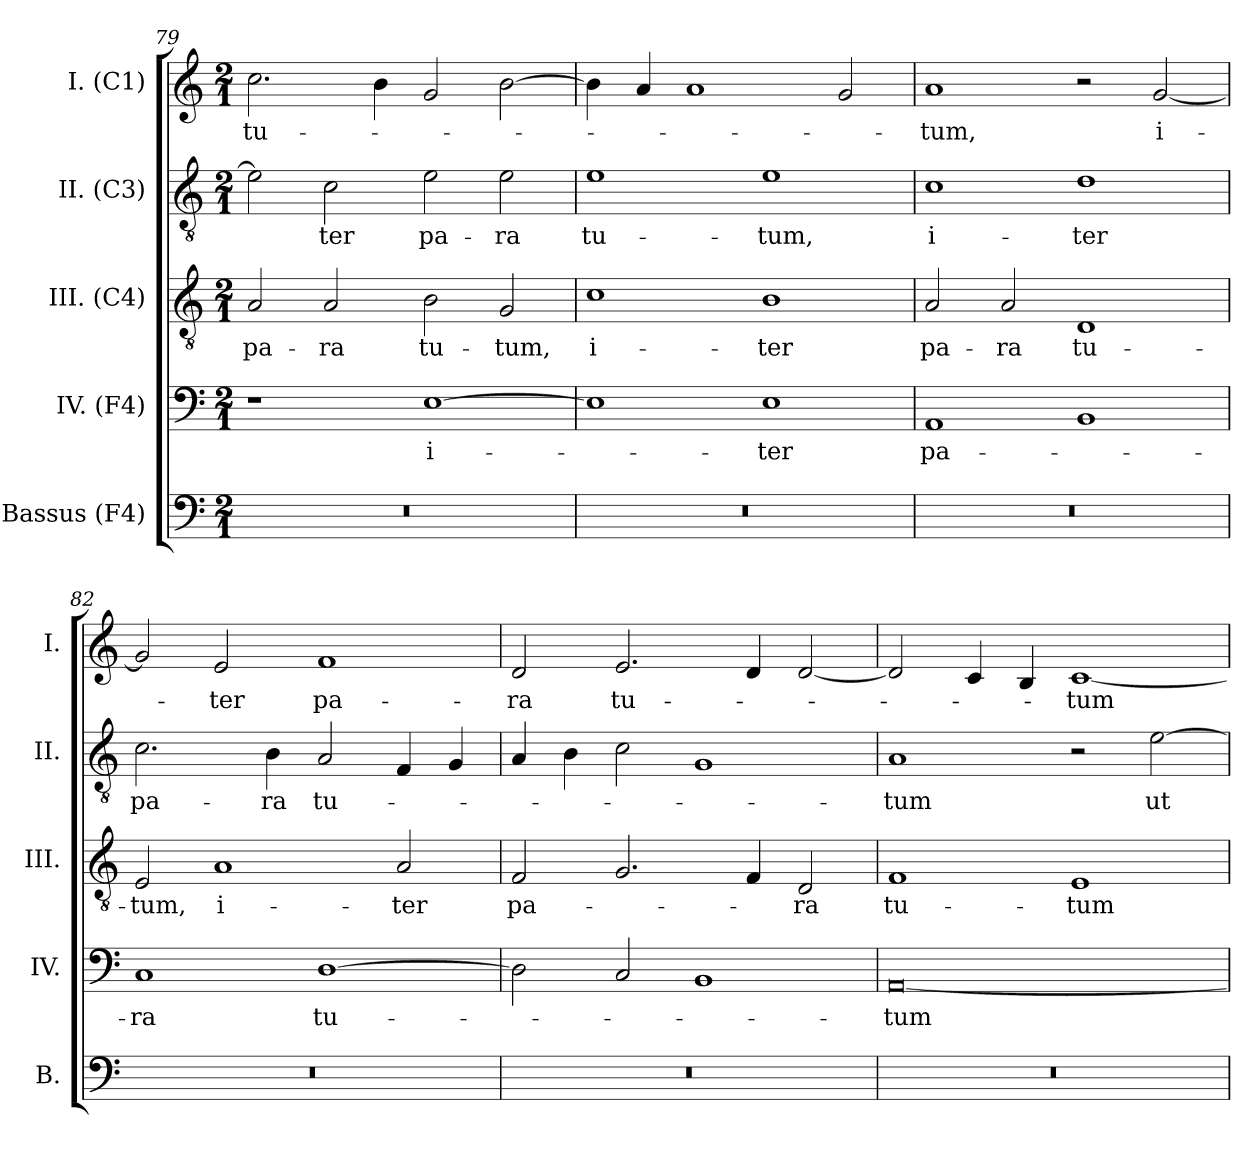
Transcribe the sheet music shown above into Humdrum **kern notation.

**kern	**kern	**text	**kern	**text	**kern	**text	**kern	**text
*part5	*part4	*part4	*part3	*part3	*part2	*part2	*part1	*part1
*staff5	*staff4	*staff4	*staff3	*staff3	*staff2	*staff2	*staff1	*staff1
*I"Bassus (F4)	*I"IV. (F4)	*	*I"III. (C4)	*	*I"II. (C3)	*	*I"I. (C1)	*
*I'B.	*I'IV.	*	*I'III.	*	*I'II.	*	*I'I.	*
*clefF4	*clefF4	*	*clefGv2	*	*clefGv2	*	*clefG2	*
*	*ITrd7c12	*	*ITrd7c12	*	*ITrd7c12	*	*	*
*k[]	*k[]	*	*k[]	*	*k[]	*	*k[]	*
*C:	*C:	*	*C:	*	*C:	*	*C:	*
*M2/1	*M2/1	*	*M2/1	*	*M2/1	*	*M2/1	*
=79	=79	=79	=79	=79	=79	=79	=79	=79
!LO:N:vis=1	!	!	!	!	!	!	!	!
!	!	!	!	!LO:LY:b:color=#000000	!	!	!	!
!	!	!	!	!	!	!	!	!LO:LY:b:color=#000000
0r	1r	.	2AAi/	pa-	2Ei\]	.	2.cci\	tu-
!	!	!	!	!LO:LY:b:color=#000000	!	!	!	!
!	!	!	!	!	!	!LO:LY:b:color=#000000	!	!
.	.	.	2AAi/	-ra	2Ci\	-ter	.	.
.	.	.	.	.	.	.	4bi\	.
!	!	!LO:LY:b:color=#000000	!	!	!	!	!	!
!	!	!	!	!LO:LY:b:color=#000000	!	!	!	!
!	!	!	!	!	!	!LO:LY:b:color=#000000	!	!
.	[1EEi	i-	2BBi\	tu-	2Ei\	pa-	2gi/	.
!	!	!	!	!LO:LY:b:color=#000000	!	!	!	!
!	!	!	!	!	!	!LO:LY:b:color=#000000	!	!
.	.	.	2GGi/	-tum,	2Ei\	-ra	[2bi\	.
=80	=80	=80	=80	=80	=80	=80	=80	=80
!LO:N:vis=1	!	!	!	!	!	!	!	!
!	!	!	!	!LO:LY:b:color=#000000	!	!	!	!
!	!	!	!	!	!	!LO:LY:b:color=#000000	!	!
0r	1EEi]	.	1Ci	i-	1Ei	tu-	4bi\]	.
.	.	.	.	.	.	.	4ai/	.
.	.	.	.	.	.	.	1ai	.
!	!	!LO:LY:b:color=#000000	!	!	!	!	!	!
!	!	!	!	!LO:LY:b:color=#000000	!	!	!	!
!	!	!	!	!	!	!LO:LY:b:color=#000000	!	!
.	1EEi	-ter	1BBi	-ter	1Ei	-tum,	.	.
.	.	.	.	.	.	.	2gi/	.
=81	=81	=81	=81	=81	=81	=81	=81	=81
!LO:N:vis=1	!	!	!	!	!	!	!	!
!	!	!LO:LY:b:color=#000000	!	!	!	!	!	!
!	!	!	!	!LO:LY:b:color=#000000	!	!	!	!
!	!	!	!	!	!	!LO:LY:b:color=#000000	!	!
!	!	!	!	!	!	!	!	!LO:LY:b:color=#000000
0r	1AAAi	pa-	2AAi/	pa-	1Ci	i-	1ai	-tum,
!	!	!	!	!LO:LY:b:color=#000000	!	!	!	!
.	.	.	2AAi/	-ra	.	.	.	.
!	!	!	!	!LO:LY:b:color=#000000	!	!	!	!
!	!	!	!	!	!	!LO:LY:b:color=#000000	!	!
.	1BBBi	.	1DDi	tu-	1Di	-ter	2r	.
!	!	!	!	!	!	!	!	!LO:LY:b:color=#000000
.	.	.	.	.	.	.	[2gi/	i-
=82	=82	=82	=82	=82	=82	=82	=82	=82
!LO:N:vis=1	!	!	!	!	!	!	!	!
!	!	!LO:LY:b:color=#000000	!	!	!	!	!	!
!	!	!	!	!LO:LY:b:color=#000000	!	!	!	!
!	!	!	!	!	!	!LO:LY:b:color=#000000	!	!
0r	1CCi	-ra	2EEi/	-tum,	2.Ci\	pa-	2gi/]	.
!	!	!	!	!LO:LY:b:color=#000000	!	!	!	!
!	!	!	!	!	!	!	!	!LO:LY:b:color=#000000
.	.	.	1AAi	i-	.	.	2ei/	-ter
!	!	!	!	!	!	!LO:LY:b:color=#000000	!	!
.	.	.	.	.	4BBi\	-ra	.	.
!	!	!LO:LY:b:color=#000000	!	!	!	!	!	!
!	!	!	!	!	!	!LO:LY:b:color=#000000	!	!
!	!	!	!	!	!	!	!	!LO:LY:b:color=#000000
.	[1DDi	tu-	.	.	2AAi/	tu-	1fi	pa-
!	!	!	!	!LO:LY:b:color=#000000	!	!	!	!
.	.	.	2AAi/	-ter	4FFi/	.	.	.
.	.	.	.	.	4GGi/	.	.	.
!!LO:PB:g=z
=83	=83	=83	=83	=83	=83	=83	=83	=83
!LO:N:vis=1	!	!	!	!	!	!	!	!
!	!	!	!	!LO:LY:b:color=#000000	!	!	!	!
!	!	!	!	!	!	!	!	!LO:LY:b:color=#000000
0r	2DDi\]	.	2FFi/	pa-	4AAi/	.	2di/	-ra
.	.	.	.	.	4BBi\	.	.	.
!	!	!	!	!	!	!	!	!LO:LY:b:color=#000000
.	2CCi/	.	2.GGi/	.	2Ci\	.	2.ei/	tu-
.	1BBBi	.	.	.	1GGi	.	.	.
.	.	.	4FFi/	.	.	.	4di/	.
!	!	!	!	!LO:LY:b:color=#000000	!	!	!	!
.	.	.	2DDi/	-ra	.	.	[2di/	.
=84	=84	=84	=84	=84	=84	=84	=84	=84
!LO:N:vis=1	!	!	!	!	!	!	!	!
!	!	!LO:LY:b:color=#000000	!	!	!	!	!	!
!	!	!	!	!LO:LY:b:color=#000000	!	!	!	!
!	!	!	!	!	!	!LO:LY:b:color=#000000	!	!
0r	[0AAAi	-tum	1FFi	tu-	1AAi	-tum	2di/]	.
.	.	.	.	.	.	.	4ci/	.
.	.	.	.	.	.	.	4Bi/	.
!	!	!	!	!LO:LY:b:color=#000000	!	!	!	!
!	!	!	!	!	!	!	!	!LO:LY:b:color=#000000
.	.	.	1EEi	-tum	2r	.	[1ci	-tum
!	!	!	!	!	!	!LO:LY:b:color=#000000	!	!
.	.	.	.	.	[2Ei\	ut	.	.
=	=	=	=	=	=	=	=	=
*-	*-	*-	*-	*-	*-	*-	*-	*-
